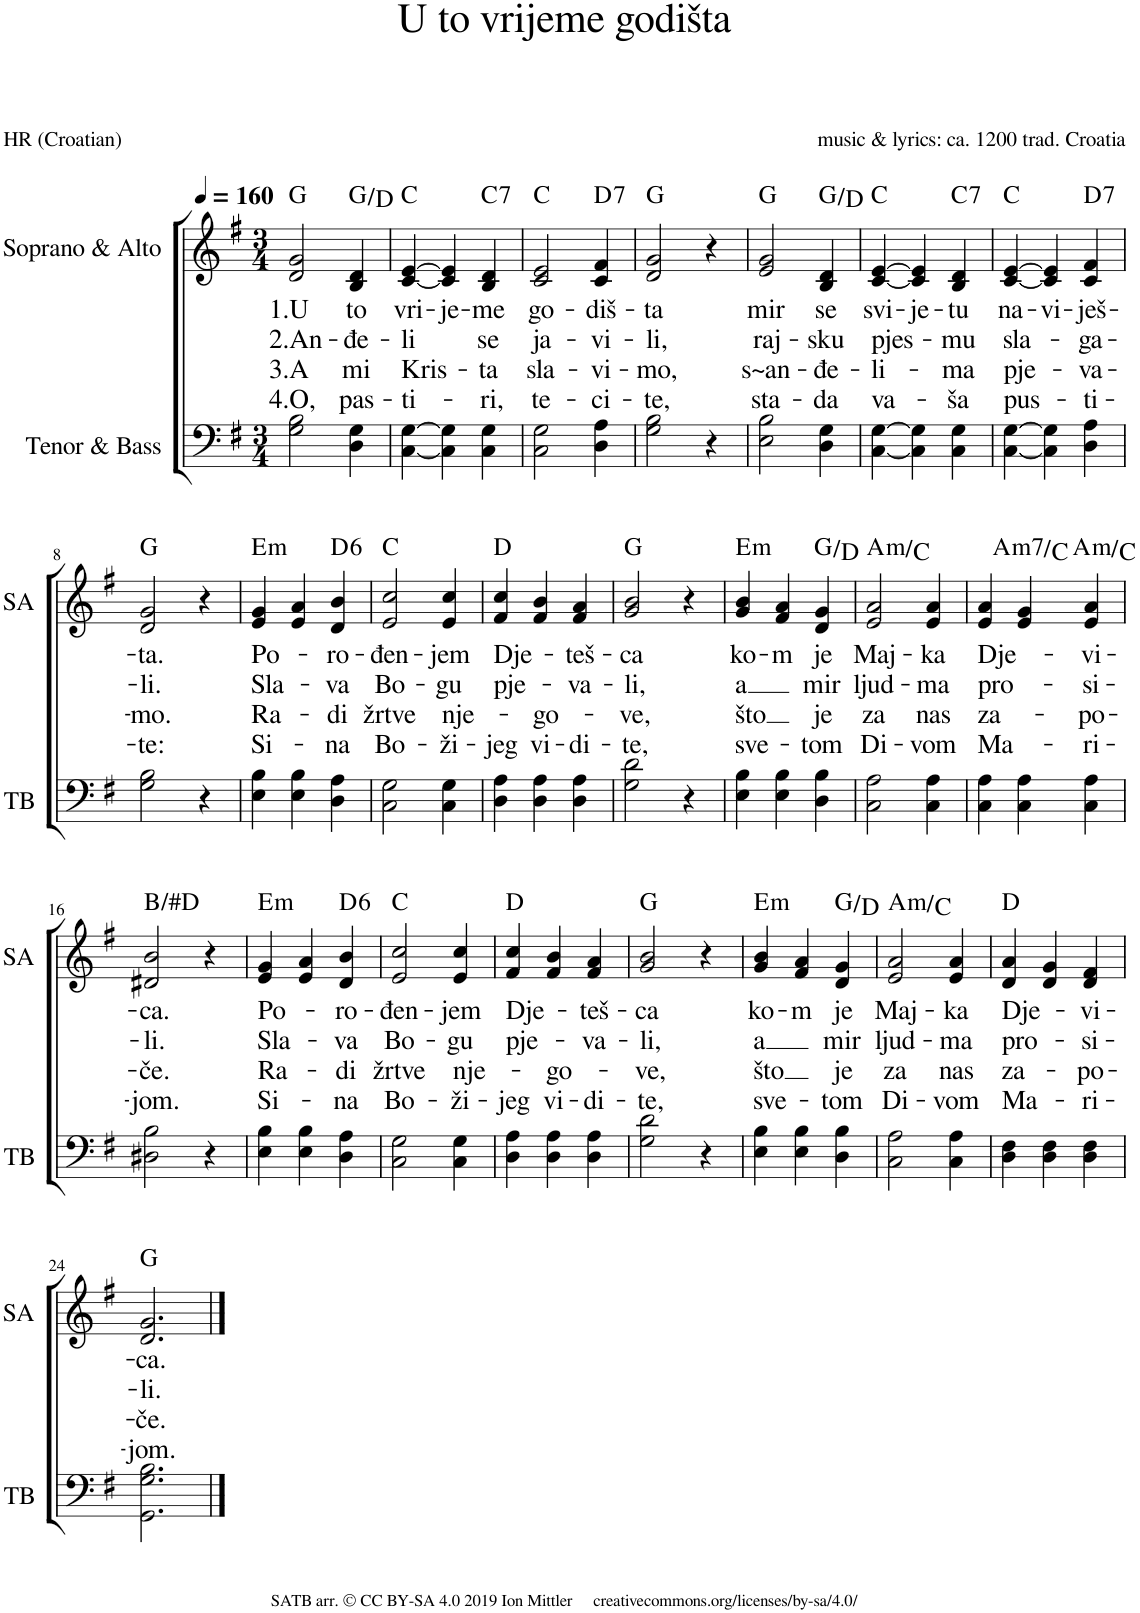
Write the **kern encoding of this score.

**kern	**kern	**text	**text	**text	**text	**harte
*part2	*part1	*part1	*part1	*part1	*part1	*part1
*staff2	*staff1	*staff1	*staff1	*staff1	*staff1	*
*I"Tenor &amp; Bass	*I"Soprano &amp; Alto	*	*	*	*	*
*I'TB	*I'SA	*	*	*	*	*
*clefF4	*clefG2	*	*	*	*	*
*k[f#]	*k[f#]	*	*	*	*	*
*M3/4	*M3/4	*	*	*	*	*
*MM160	*MM160	*	*	*	*	*
=1	=1	=1	=1	=1	=1	=1
!	!	!LO:LY:b	!LO:LY:b	!LO:LY:b	!LO:LY:b	!
2G\ 2B\	2d/ 2g/	1.U	2.An-	3.A	4.O,	G:maj
!	!	!LO:LY:b	!LO:LY:b	!LO:LY:b	!LO:LY:b	!
4D\ 4G\	4B/ 4d/	to	-đe-	mi	pas-	G:maj/5
=2	=2	=2	=2	=2	=2	=2
!	!	!LO:LY:b	!LO:LY:b	!LO:LY:b	!LO:LY:b	!
[4C\ [4G\	[4c/ [4e/	vri-	-li	Kris-	-ti-	C:maj
!	!	!LO:LY:b	!	!	!	!
4C\] 4G\]	4c/] 4e/]	-je-	.	.	.	.
!	!	!LO:LY:b	!LO:LY:b	!LO:LY:b	!LO:LY:b	!LO:H:kt=7
4C\ 4G\	4B/ 4d/	-me	se	-ta	-ri,	C:7
=3	=3	=3	=3	=3	=3	=3
!	!	!LO:LY:b	!LO:LY:b	!LO:LY:b	!LO:LY:b	!
2C\ 2G\	2c/ 2e/	go-	ja-	sla-	te-	C:maj
!	!	!LO:LY:b	!LO:LY:b	!LO:LY:b	!LO:LY:b	!LO:H:kt=7
4D\ 4A\	4c/ 4f#/	-diš-	-vi-	-vi-	-ci-	D:7
=4	=4	=4	=4	=4	=4	=4
!	!	!LO:LY:b	!LO:LY:b	!LO:LY:b	!LO:LY:b	!
2G\ 2B\	2d/ 2g/	-ta	-li,	-mo,	-te,	G:maj
4r	4r	.	.	.	.	.
=5	=5	=5	=5	=5	=5	=5
!	!	!LO:LY:b	!LO:LY:b	!LO:LY:b	!LO:LY:b	!
2E\ 2B\	2e/ 2g/	mir	raj-	s~an-	sta-	G:maj
!	!	!LO:LY:b	!LO:LY:b	!LO:LY:b	!LO:LY:b	!
4D\ 4G\	4B/ 4d/	se	-sku	-đe-	-da	G:maj/5
=6	=6	=6	=6	=6	=6	=6
!	!	!LO:LY:b	!LO:LY:b	!LO:LY:b	!LO:LY:b	!
[4C\ [4G\	[4c/ [4e/	svi-	pjes-	-li-	va-	C:maj
!	!	!LO:LY:b	!	!	!	!
4C\] 4G\]	4c/] 4e/]	-je-	.	.	.	.
!	!	!LO:LY:b	!LO:LY:b	!LO:LY:b	!LO:LY:b	!LO:H:kt=7
4C\ 4G\	4B/ 4d/	-tu	-mu	-ma	-ša	C:7
=7	=7	=7	=7	=7	=7	=7
!	!	!LO:LY:b	!LO:LY:b	!LO:LY:b	!LO:LY:b	!
[4C\ [4G\	[4c/ [4e/	na-	sla-	pje-	pus-	C:maj
!	!	!LO:LY:b	!	!	!	!
4C\] 4G\]	4c/] 4e/]	-vi-	.	.	.	.
!	!	!LO:LY:b	!LO:LY:b	!LO:LY:b	!LO:LY:b	!LO:H:kt=7
4D\ 4A\	4c/ 4f#/	-ješ-	-ga-	-va-	-ti-	D:7
!!LO:LB:g=z
=8	=8	=8	=8	=8	=8	=8
!	!	!LO:LY:b	!LO:LY:b	!LO:LY:b	!LO:LY:b	!
2G\ 2B\	2d/ 2g/	-ta.	-li.	-mo.	-te:	G:maj
4r	4r	.	.	.	.	.
=9	=9	=9	=9	=9	=9	=9
!	!	!LO:LY:b	!LO:LY:b	!LO:LY:b	!LO:LY:b	!LO:H:kt=m
4E\ 4B\	4e/ 4g/	Po-	Sla-	Ra-	Si-	E:min
4E\ 4B\	4e/ 4a/	.	.	.	.	.
!	!	!LO:LY:b	!LO:LY:b	!LO:LY:b	!LO:LY:b	!LO:H:kt=6
4D\ 4A\	4d/ 4b/	-ro-	-va	-di	-na	D:maj6
=10	=10	=10	=10	=10	=10	=10
!	!	!LO:LY:b	!LO:LY:b	!LO:LY:b	!LO:LY:b	!
2C\ 2G\	2e/ 2cc/	-đen-	Bo-	žrtve	Bo-	C:maj
!	!	!LO:LY:b	!LO:LY:b	!LO:LY:b	!LO:LY:b	!
4C\ 4G\	4e/ 4cc/	-jem	-gu	nje-	-ži-	.
=11	=11	=11	=11	=11	=11	=11
!	!	!LO:LY:b	!LO:LY:b	!	!LO:LY:b	!
4D\ 4A\	4f#/ 4cc/	Dje-	pje-	.	-jeg	D:maj
!	!	!	!	!LO:LY:b	!LO:LY:b	!
4D\ 4A\	4f#/ 4b/	.	.	-go-	vi-	.
!	!	!LO:LY:b	!LO:LY:b	!	!LO:LY:b	!
4D\ 4A\	4f#/ 4a/	-teš-	-va-	.	-di-	.
=12	=12	=12	=12	=12	=12	=12
!	!	!LO:LY:b	!LO:LY:b	!LO:LY:b	!LO:LY:b	!
2G\ 2d\	2g/ 2b/	-ca	-li,	-ve,	-te,	G:maj
4r	4r	.	.	.	.	.
=13	=13	=13	=13	=13	=13	=13
!	!	!LO:LY:b	!LO:LY:b	!LO:LY:b	!LO:LY:b	!LO:H:kt=m
4E\ 4B\	4g/ 4b/	ko-	a	što	sve-	E:min
!	!	!LO:LY:b	!	!	!	!
4E\ 4B\	4f#/ 4a/	-m	.	.	.	.
!	!	!LO:LY:b	!LO:LY:b	!LO:LY:b	!LO:LY:b	!
4D\ 4B\	4d/ 4g/	je	mir	je	-tom	G:maj/5
=14	=14	=14	=14	=14	=14	=14
!	!	!LO:LY:b	!LO:LY:b	!LO:LY:b	!LO:LY:b	!LO:H:kt=m
2C\ 2A\	2e/ 2a/	Maj-	ljud-	za	Di-	A:min/b3
!	!	!LO:LY:b	!LO:LY:b	!LO:LY:b	!LO:LY:b	!
4C\ 4A\	4e/ 4a/	-ka	-ma	nas	-vom	.
=15	=15	=15	=15	=15	=15	=15
!	!	!LO:LY:b	!LO:LY:b	!LO:LY:b	!LO:LY:b	!
4C\ 4A\	4e/ 4a/	Dje-	pro-	za-	Ma-	.
!	!	!	!	!	!	!LO:H:kt=m7
4C\ 4A\	4e/ 4g/	.	.	.	.	A:min7/b3
!	!	!LO:LY:b	!LO:LY:b	!LO:LY:b	!LO:LY:b	!LO:H:kt=m
4C\ 4A\	4e/ 4a/	-vi-	-si-	-po-	-ri-	A:min/b3
!!LO:LB:g=z
=16	=16	=16	=16	=16	=16	=16
!	!	!LO:LY:b	!LO:LY:b	!LO:LY:b	!LO:LY:b	!
2D#X\ 2B\	2d#X/ 2b/	-ca.	-li.	-če.	-jom.	B:maj
4r	4r	.	.	.	.	.
=17	=17	=17	=17	=17	=17	=17
!	!	!LO:LY:b	!LO:LY:b	!LO:LY:b	!LO:LY:b	!LO:H:kt=m
4E\ 4B\	4e/ 4g/	Po-	Sla-	Ra-	Si-	E:min
4E\ 4B\	4e/ 4a/	.	.	.	.	.
!	!	!LO:LY:b	!LO:LY:b	!LO:LY:b	!LO:LY:b	!LO:H:kt=6
4D\ 4A\	4d/ 4b/	-ro-	-va	-di	-na	D:maj6
=18	=18	=18	=18	=18	=18	=18
!	!	!LO:LY:b	!LO:LY:b	!LO:LY:b	!LO:LY:b	!
2C\ 2G\	2e/ 2cc/	-đen-	Bo-	žrtve	Bo-	C:maj
!	!	!LO:LY:b	!LO:LY:b	!LO:LY:b	!LO:LY:b	!
4C\ 4G\	4e/ 4cc/	-jem	-gu	nje-	-ži-	.
=19	=19	=19	=19	=19	=19	=19
!	!	!LO:LY:b	!LO:LY:b	!	!LO:LY:b	!
4D\ 4A\	4f#/ 4cc/	Dje-	pje-	.	-jeg	D:maj
!	!	!	!	!LO:LY:b	!LO:LY:b	!
4D\ 4A\	4f#/ 4b/	.	.	-go-	vi-	.
!	!	!LO:LY:b	!LO:LY:b	!	!LO:LY:b	!
4D\ 4A\	4f#/ 4a/	-teš-	-va-	.	-di-	.
=20	=20	=20	=20	=20	=20	=20
!	!	!LO:LY:b	!LO:LY:b	!LO:LY:b	!LO:LY:b	!
2G\ 2d\	2g/ 2b/	-ca	-li,	-ve,	-te,	G:maj
4r	4r	.	.	.	.	.
=21	=21	=21	=21	=21	=21	=21
!	!	!LO:LY:b	!LO:LY:b	!LO:LY:b	!LO:LY:b	!LO:H:kt=m
4E\ 4B\	4g/ 4b/	ko-	a	što	sve-	E:min
!	!	!LO:LY:b	!	!	!	!
4E\ 4B\	4f#/ 4a/	-m	.	.	.	.
!	!	!LO:LY:b	!LO:LY:b	!LO:LY:b	!LO:LY:b	!
4D\ 4B\	4d/ 4g/	je	mir	je	-tom	G:maj/5
=22	=22	=22	=22	=22	=22	=22
!	!	!LO:LY:b	!LO:LY:b	!LO:LY:b	!LO:LY:b	!LO:H:kt=m
2C\ 2A\	2e/ 2a/	Maj-	ljud-	za	Di-	A:min/b3
!	!	!LO:LY:b	!LO:LY:b	!LO:LY:b	!LO:LY:b	!
4C\ 4A\	4e/ 4a/	-ka	-ma	nas	-vom	.
=23	=23	=23	=23	=23	=23	=23
!	!	!LO:LY:b	!LO:LY:b	!LO:LY:b	!LO:LY:b	!
4D\ 4F#\	4d/ 4a/	Dje-	pro-	za-	Ma-	D:maj
4D\ 4F#\	4d/ 4g/	.	.	.	.	.
!	!	!LO:LY:b	!LO:LY:b	!LO:LY:b	!LO:LY:b	!
4D\ 4F#\	4d/ 4f#/	-vi-	-si-	-po-	-ri-	.
!!LO:LB:g=z
=24	=24	=24	=24	=24	=24	=24
!	!	!LO:LY:b	!LO:LY:b	!LO:LY:b	!LO:LY:b	!
2.GG\ 2.G\ 2.B\	2.d/ 2.g/	-ca.	-li.	-če.	-jom.	G:maj
==	==	==	==	==	==	==
*-	*-	*-	*-	*-	*-	*-
